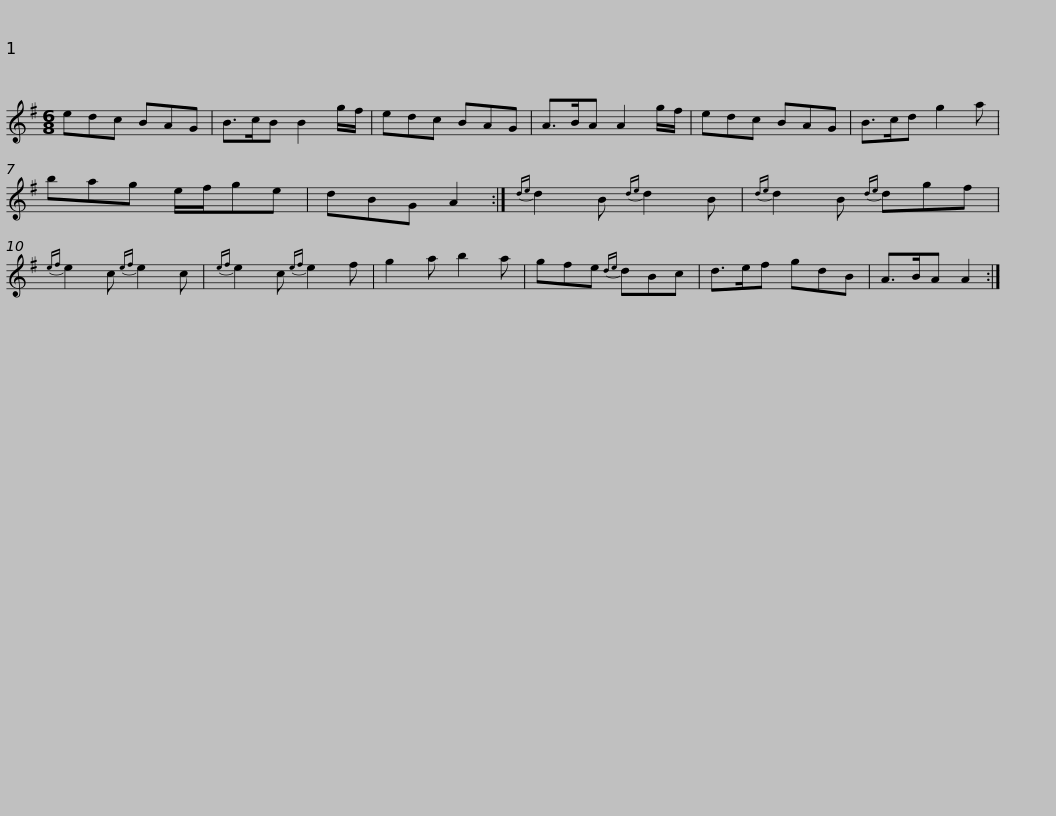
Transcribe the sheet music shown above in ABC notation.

X:1
L:1/8
M:6/8
I:linebreak $
K:G
V:1 treble
V:1
 edc BAG | B>cB B2 g/f/ | edc BAG | A>BA A2 g/f/ | edc BAG | %5
 B>cd g2 a | bag e/f/ge |$ dBG A2 :|{de} d2 B{de} d2 B |{de} d2 B{de} dgf | %10
{ef} e2 c{ef} e2 c |{ef} e2 c{ef} e2 f | g2 a b2 a | gfe{de} dBc |$ d>ef gdB | %15
 A>BA A2 :| %16
